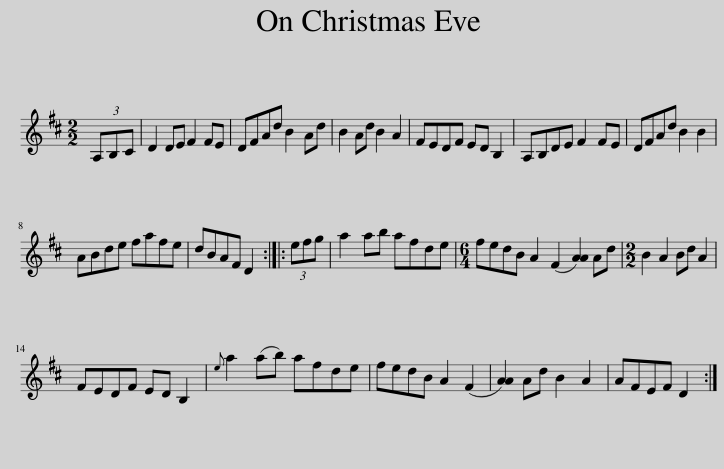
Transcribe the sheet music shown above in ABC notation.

X:1
L:1/8
M:2/2
I:linebreak $
K:D
V:1 treble
V:1
 (3A,B,C | D2 DE F2 FE | DFAd B2 Ad | B2 Ad B2 A2 | FEDF ED B,2 | %5
 A,B,DE F2 FE | DFAd B2 B2 |$ ABde fafe | dBAF D2 :: (3efg | %10
 a2 ab afde |[M:6/4] fedB A2 (F2 [AA]2) Ad |[M:2/2] B2 A2 Bd A2 |$ FEDF ED B,2 |{e} a2 (ab) afde | %15
 fedB A2 (F2 | [AA]2) Ad B2 A2 | AFEF D2 :| %18
